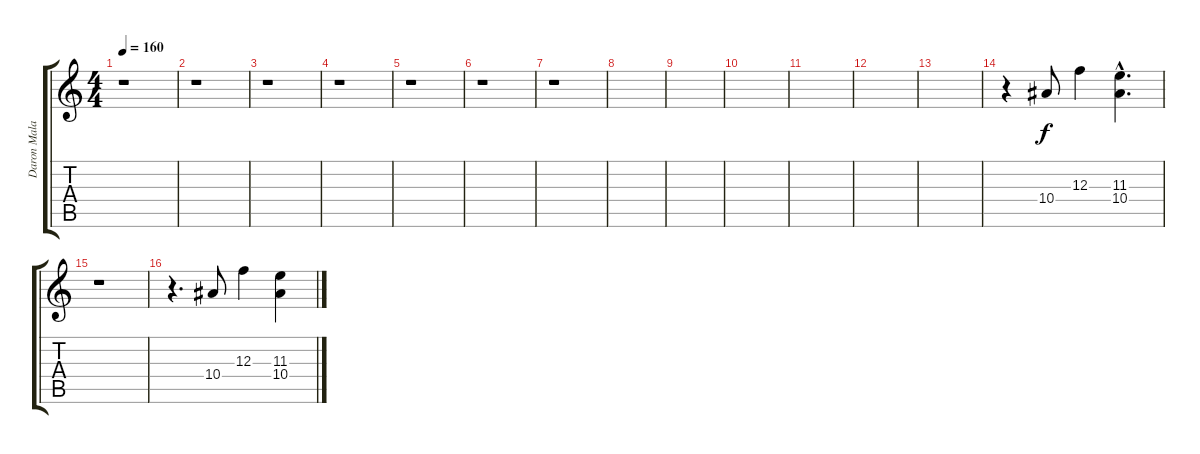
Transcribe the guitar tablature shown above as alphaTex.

\track ("Daron Malakian(Guitar)" "Daron Mala") {instrument overdrivenguitar}
\staff {score tabs}
\tuning (D4 A3 F3 C3 G2 C2) {hide}
\ts (4 4)
\tempo 160
\clef g2
\ks c
r.1{dy f instrument overdrivenguitar} |
r.1 |
r.1 |
r.1 |
r.1 |
r.1 |
r.1 |
|
|
|
|
|
|
r.4 10.4.8 12.3.4 (11.3{hac} 10.4{hac}).4{d} |
r.1 |
r.4{d} 10.4.8 12.3.4 (11.3 10.4).4
